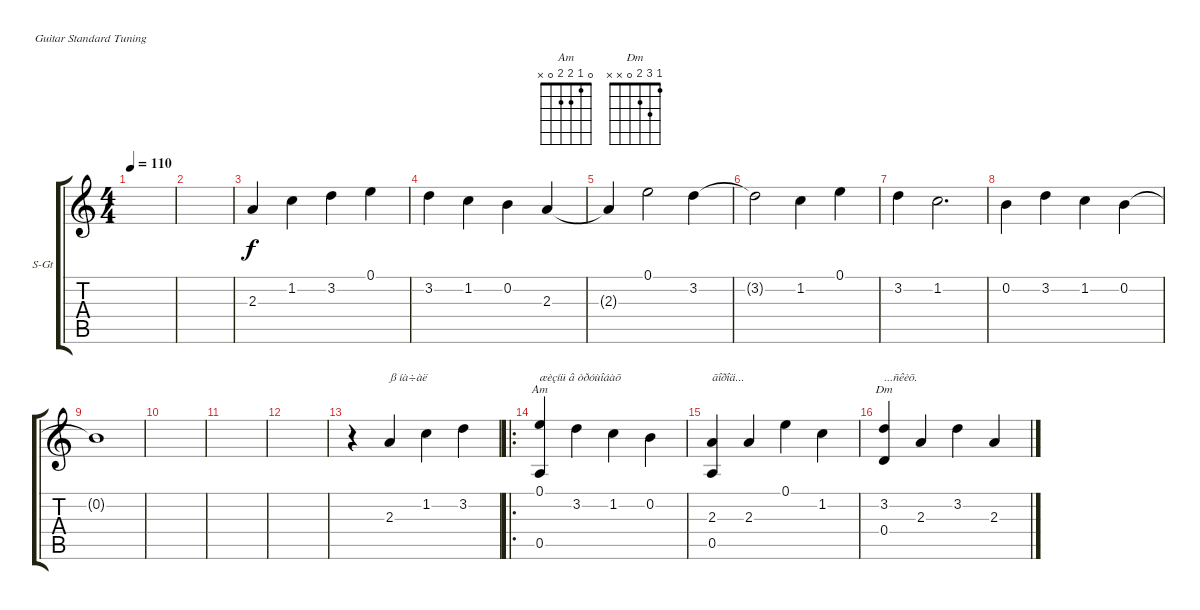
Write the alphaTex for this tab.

\bracketExtendMode groupsimilarinstruments
\firstSystemTrackNameOrientation horizontal
\otherSystemsTrackNameOrientation horizontal
\track ("Leading guitar" "S-Gt") {instrument acousticguitarsteel}
\staff {score tabs}
\tuning (E4 B3 G3 D3 A2 E2)
\chord ("Am" 0 1 2 2 0 x)
\chord ("Dm" 1 3 2 0 x x)
\ts (4 4)
\beaming (8 2 2 2 2)
\tempo 110
\clef g2
\ks c
|
|
2.3.4 1.2.4 3.2.4 0.1.4 |
3.2.4 1.2.4 0.2.4 2.3.4 |
2.3{t}.4 0.1.2 3.2.4 |
3.2{t}.2 1.2.4 0.1.4 |
3.2.4 1.2.2{d} |
0.2.4 3.2.4 1.2.4 0.2.4 |
0.2{t}.1 |
|
|
|
r.4 2.3.4{txt "ß íà÷àë" dy f} 1.2.4 3.2.4 |
\ro
(0.1 0.5).4{ch "Am" txt "æèçíü â òðóùîáàõ"} 3.2.4 1.2.4 0.2.4 |
(2.3 0.5).4{txt "ãîðîä..."} 2.3.4 0.1.4 1.2.4 |
(3.2 0.4).4{ch "Dm" txt "...ñêèõ."} 2.3.4 3.2.4 2.3.4
